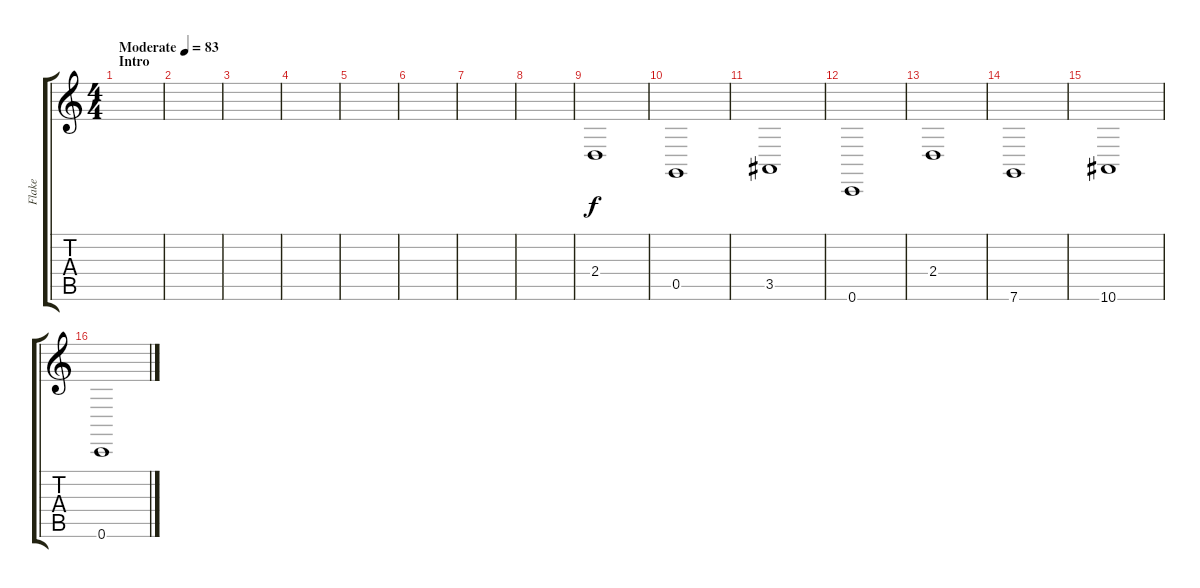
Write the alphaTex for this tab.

\track ("Flake" "Flake") {instrument synthstrings1}
\staff {score tabs}
\tuning (D4 A3 F3 C3 G2 C2) {hide}
\ts (4 4)
\section ("" "Intro")
\tempo (83 "Moderate")
\clef g2
\ks c
|
|
|
|
|
|
|
|
2.4.1 |
0.5.1 |
3.5.1 |
0.6.1 |
2.4.1 |
7.6.1 |
10.6.1 |
0.6.1
